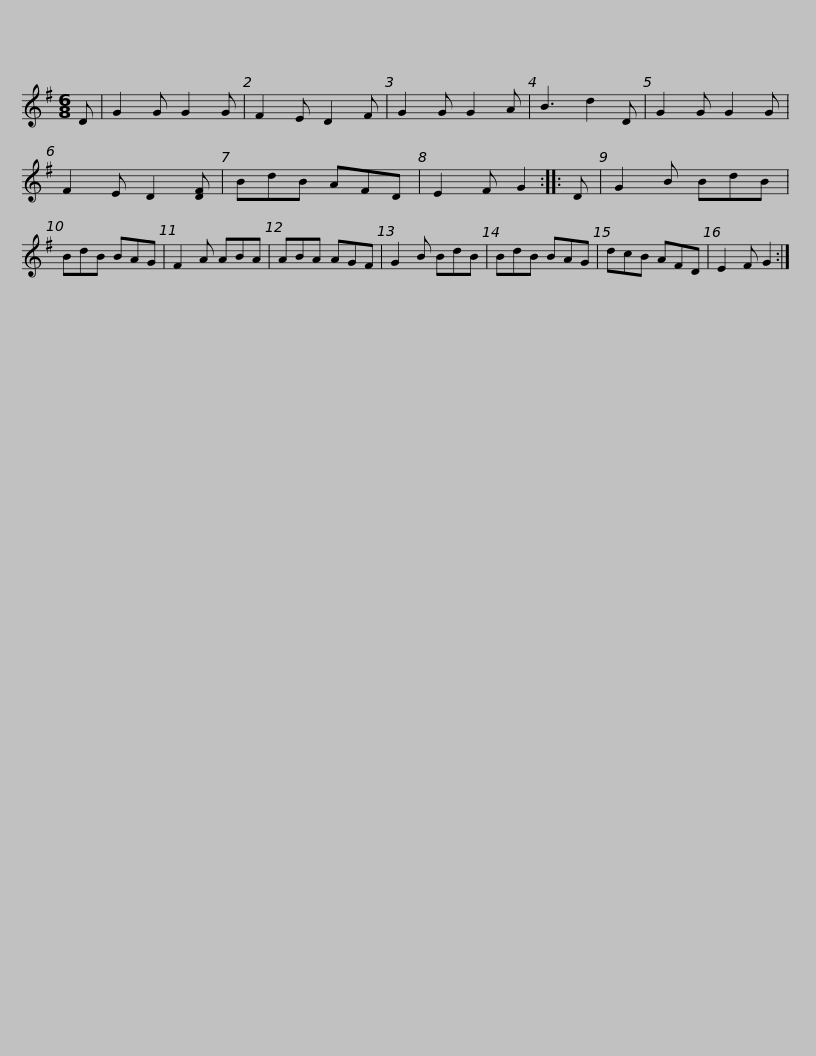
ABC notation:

X:1
L:1/8
M:6/8
I:linebreak $
K:G
V:1 treble
V:1
 D | G2 G G2 G | F2 E D2 F | G2 G G2 A | B3 d2 D | %5
 G2 G G2 G | F2 E D2 [DF] | BdB AFD | E2 F G2 ::$ D | %10
 G2 B BdB | BdB BAG | F2 A ABA | ABA AGF | G2 B BdB | %15
 BdB BAG | dcB AFD |$ E2 F G2 :| %18
